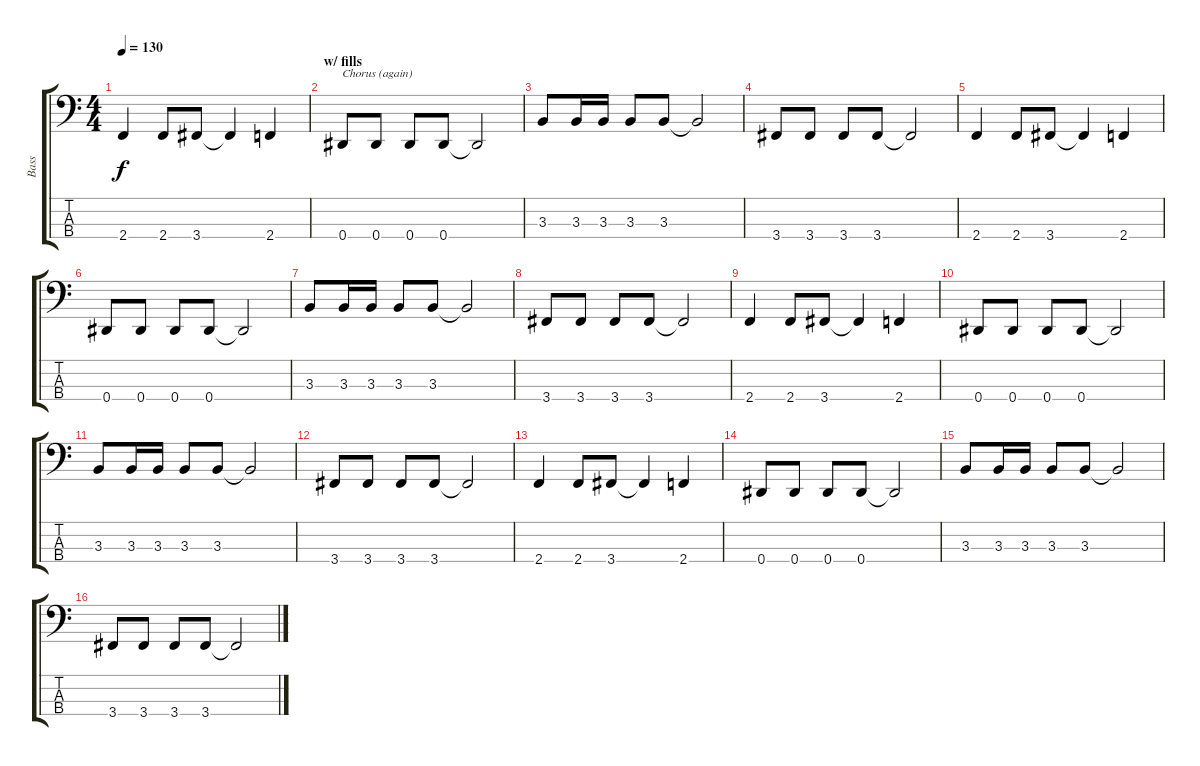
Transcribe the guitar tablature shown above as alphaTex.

\track ("Bass" "Bass") {instrument electricbassfinger}
\staff {score tabs}
\tuning (Gb2 Db2 Ab1 Eb1) {hide}
\ts (4 4)
\tempo 130
\clef f4
\ks c
2.4.4{dy f} 2.4.8 3.4.8 3.4{t}.4 2.4.4 |
\section ("" "w/ fills")
0.4.8{txt "Chorus (again)"} 0.4.8 0.4.8 0.4.8 0.4{t}.2 |
3.3.8 3.3.16 3.3.16 3.3.8 3.3.8 3.3{t}.2 |
3.4.8 3.4.8 3.4.8 3.4.8 3.4{t}.2 |
2.4.4 2.4.8 3.4.8 3.4{t}.4 2.4.4 |
0.4.8 0.4.8 0.4.8 0.4.8 0.4{t}.2 |
3.3.8 3.3.16 3.3.16 3.3.8 3.3.8 3.3{t}.2 |
3.4.8 3.4.8 3.4.8 3.4.8 3.4{t}.2 |
2.4.4 2.4.8 3.4.8 3.4{t}.4 2.4.4 |
0.4.8 0.4.8 0.4.8 0.4.8 0.4{t}.2 |
3.3.8 3.3.16 3.3.16 3.3.8 3.3.8 3.3{t}.2 |
3.4.8 3.4.8 3.4.8 3.4.8 3.4{t}.2 |
2.4.4 2.4.8 3.4.8 3.4{t}.4 2.4.4 |
0.4.8 0.4.8 0.4.8 0.4.8 0.4{t}.2 |
3.3.8 3.3.16 3.3.16 3.3.8 3.3.8 3.3{t}.2 |
3.4.8 3.4.8 3.4.8 3.4.8 3.4{t}.2
